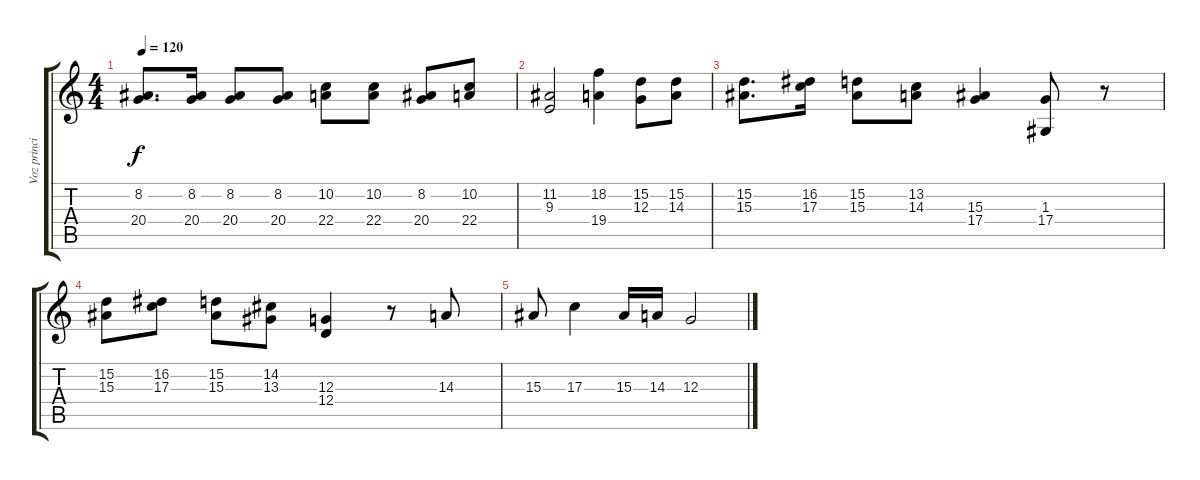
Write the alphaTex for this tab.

\track ("Voz principal" "Voz princi") {instrument choiraahs}
\staff {score tabs}
\tuning (E4 B3 G3 D3 A2 E2) {hide}
\ts (4 4)
\tempo 120
\clef g2
\ks c
(8.2 20.4).8{d dy f} (8.2 20.4).16 (8.2 20.4).8 (8.2 20.4).8 (10.2 22.4).8 (10.2 22.4).8 (8.2 20.4).8 (10.2 22.4).8 |
(11.2 9.3).2 (18.2 19.4).4 (15.2 12.3).8 (15.2 14.3).8 |
(15.2 15.3).8{d} (16.2 17.3).16 (15.2 15.3).8 (13.2 14.3).8 (15.3 17.4).4 (1.3 17.4).8 r.8 |
(15.2 15.3).8 (16.2 17.3).8 (15.2 15.3).8 (14.2 13.3).8 (12.3 12.4).4 r.8 14.3.8 |
15.3.8 17.3.4 15.3.16 14.3.16 12.3.2
